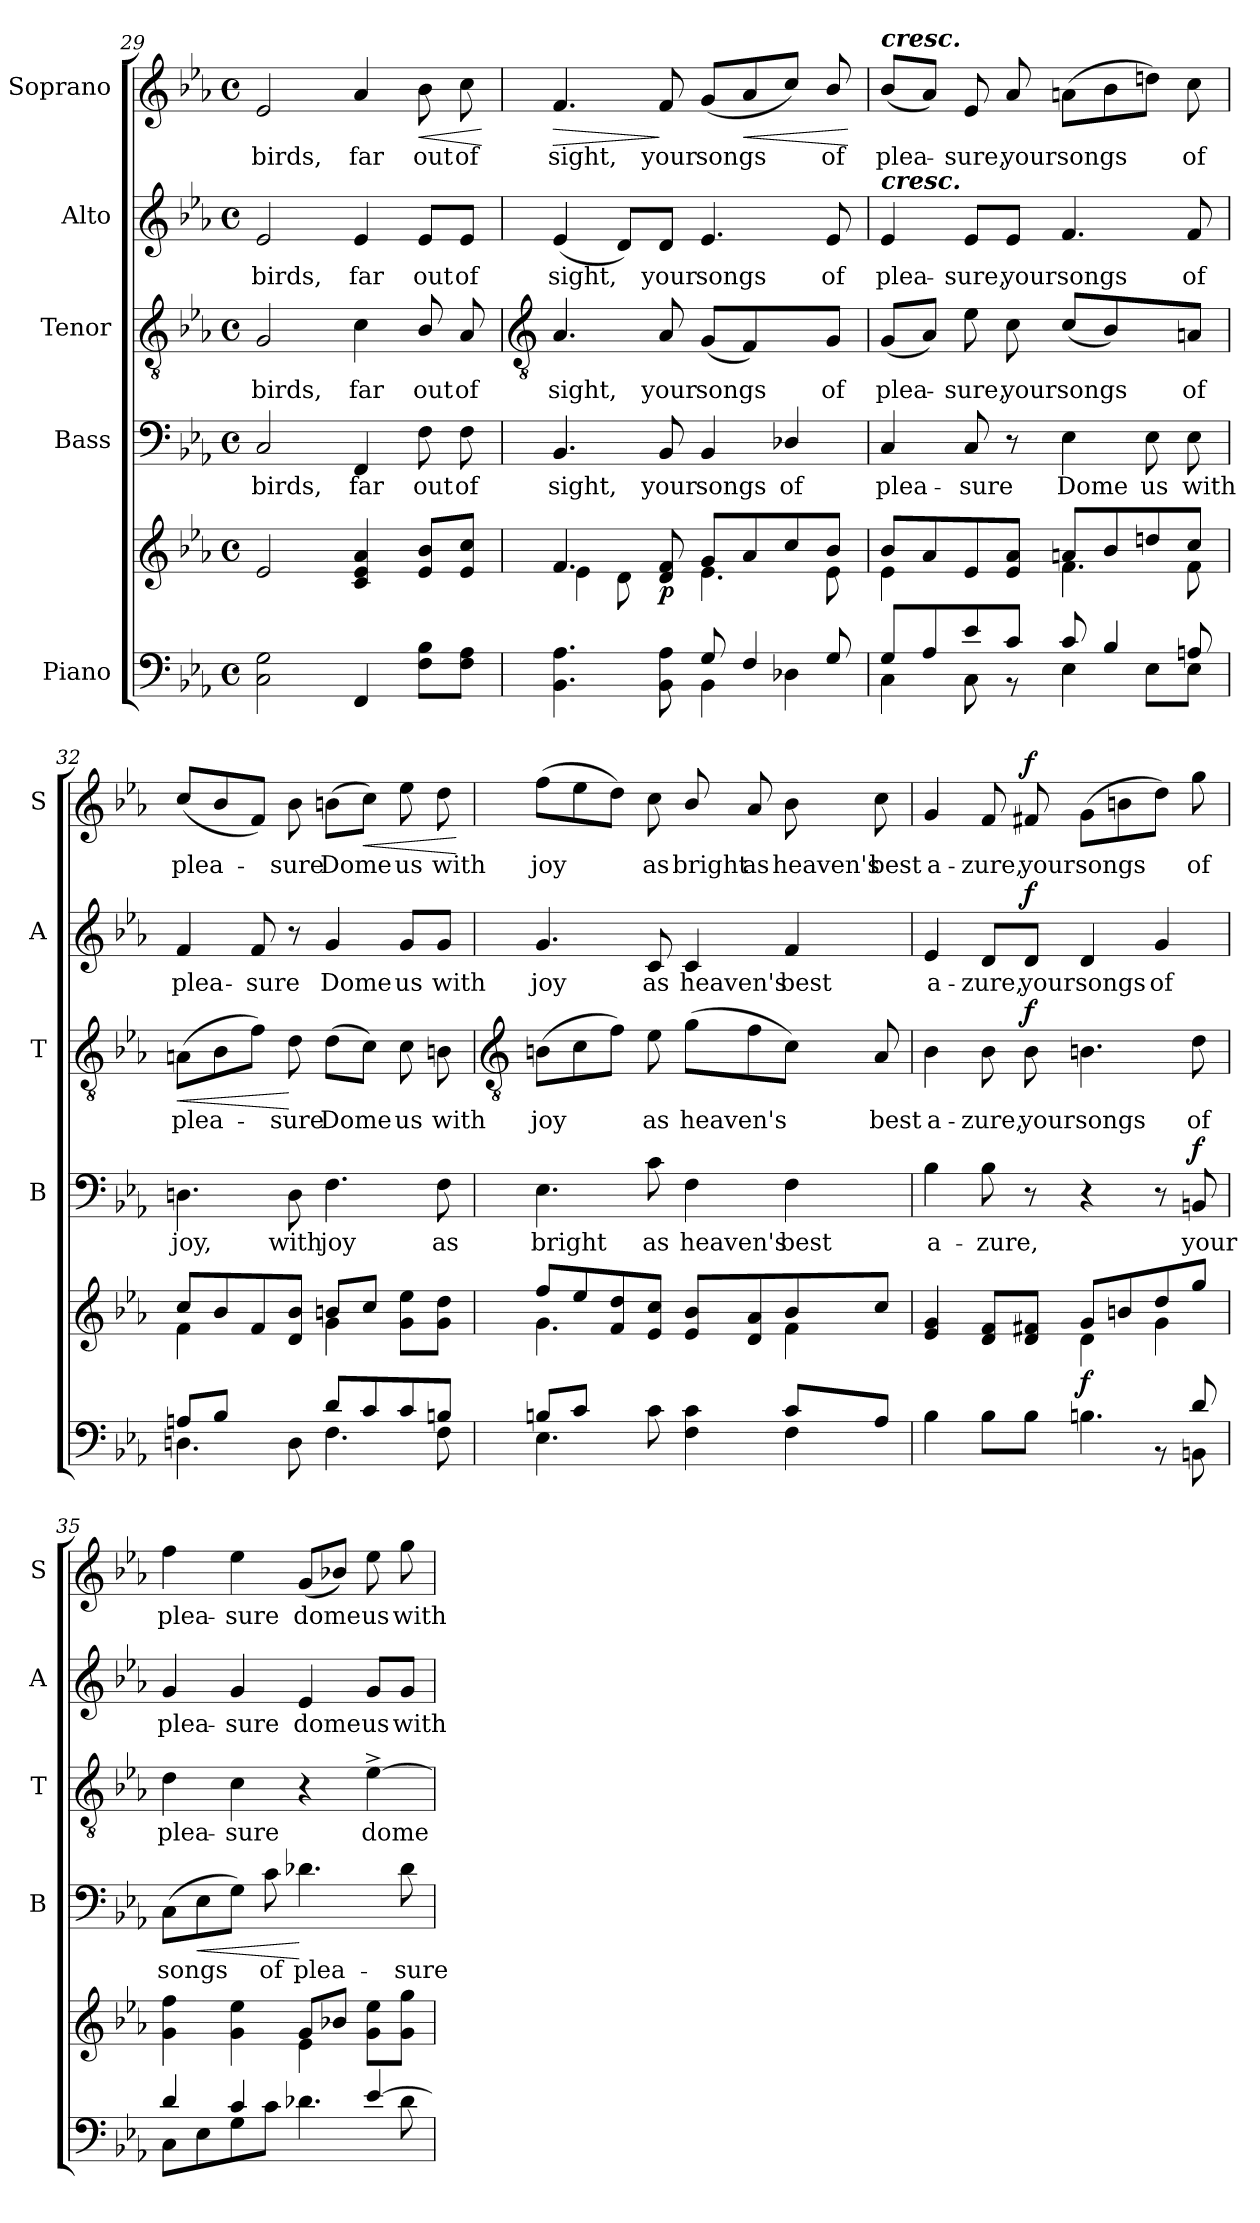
**kern	**kern	**dynam	**kern	**text	**dynam	**kern	**text	**dynam	**kern	**text	**dynam	**kern	**text	**dynam
*part5	*part5	*part5	*part4	*part4	*part4	*part3	*part3	*part3	*part2	*part2	*part2	*part1	*part1	*part1
*staff6	*staff5	*staff5/6	*staff4	*staff4	*staff4	*staff3	*staff3	*staff3	*staff2	*staff2	*staff2	*staff1	*staff1	*staff1
*I"Piano	*	*	*I"Bass	*	*	*I"Tenor	*	*	*I"Alto	*	*	*I"Soprano	*	*
*	*	*	*I'B	*	*	*I'T	*	*	*I'A	*	*	*I'S	*	*
*clefF4	*clefG2	*	*clefF4	*	*	*clefGv2	*	*	*clefG2	*	*	*clefG2	*	*
*k[b-e-a-]	*k[b-e-a-]	*	*k[b-e-a-]	*	*	*k[b-e-a-]	*	*	*k[b-e-a-]	*	*	*k[b-e-a-]	*	*
*E-:	*E-:	*	*E-:	*	*	*E-:	*	*	*E-:	*	*	*E-:	*	*
*M4/4	*M4/4	*	*M4/4	*	*	*M4/4	*	*	*M4/4	*	*	*M4/4	*	*
*met(c)	*met(c)	*	*met(c)	*	*	*met(c)	*	*	*met(c)	*	*	*met(c)	*	*
=29	=29	=29	=29	=29	=29	=29	=29	=29	=29	=29	=29	=29	=29	=29
*^	*^	*	*	*	*	*	*	*	*	*	*	*	*	*
!	!	!	!	!	!	!LO:LY:b	!	!	!LO:LY:b	!	!	!LO:LY:b	!	!	!LO:LY:b	!
1ryy	2C\ 2G\	2e-/	1ryy	.	2C	birds,	.	2G	birds,	.	2e-	birds,	.	2e-	birds,	.
!	!	!	!	!	!	!LO:LY:b	!	!	!LO:LY:b	!	!	!LO:LY:b	!	!	!LO:LY:b	!
.	4FF/	4c/ 4e-/ 4a-/	.	.	4FF	far	.	4c	far	.	4e-	far	.	4a-	far	.
!	!	!	!	!	!	!LO:LY:b	!	!	!LO:LY:b	!	!	!LO:LY:b	!	!	!LO:LY:b	!LO:HP:b
.	8F\ 8B-\L	8e-/ 8b-/L	.	.	8F	out	.	8B-/	out	.	8e-/L	out	.	8b-	out	<
!	!	!	!	!	!	!LO:LY:b	!	!	!LO:LY:b	!	!	!LO:LY:b	!	!	!LO:LY:b	!
.	8F\ 8A-\J	8e-/ 8cc/J	.	.	8F	of	.	8A-	of	.	8e-/J	of	.	8cc	of	.
*v	*v	*	*	*	*	*	*	*	*	*	*	*	*	*	*	*
*	*v	*v	*	*	*	*	*	*	*	*	*	*	*	*	*
.	.	.	.	.	.	.	.	.	.	.	.	.	.	[
!!LO:LB:g=z
=30	=30	=30	=30	=30	=30	=30	=30	=30	=30	=30	=30	=30	=30	=30
*	*	*	*	*	*	*clefGv2	*	*	*	*	*	*	*	*
*^	*^	*	*	*	*	*	*	*	*	*	*	*	*	*
!	!	!	!	!	!	!LO:LY:b	!	!	!LO:LY:b	!	!	!LO:LY:b	!	!	!LO:LY:b	!LO:HP:b
2ryy	4.BB-\ 4.A-\	4.f/	4e-\	.	4.BB-	sight,	.	4.A-	sight,	.	(<4e-	sight,	.	4.f	sight,	>
.	.	.	8d\	.	.	.	.	.	.	.	8d/L)	.	.	.	.	.
!	!	!	!	!LO:DY:b	!	!LO:LY:b	!	!	!LO:LY:b	!	!	!LO:LY:b	!	!	!LO:LY:b	!
.	8BB-\ 8A-\	8d/ 8f/	8ryy	p	8BB-	your	.	8A-	your	.	8d/J	your	.	8f	your	]
!	!	!	!	!	!	!LO:LY:b	!	!	!LO:LY:b	!	!	!LO:LY:b	!	!	!LO:LY:b	!
8G/	4BB-\	8g/L	4.e-\	.	4BB-	songs	.	(<8GL	songs	.	4.e-	songs	.	(<8gL	songs	.
!	!	!	!	!	!	!	!	!	!	!	!	!	!	!	!	!LO:HP:b
4F/	.	8a-/	.	.	.	.	.	4F)	.	.	.	.	.	8a-	.	<
!	!	!	!	!	!	!LO:LY:b	!	!	!	!	!	!	!	!	!	!
.	4D-X\	8cc/	.	.	4D-X/	of	.	.	.	.	.	.	.	8ccJ)	.	.
!	!	!	!	!	!	!	!	!	!LO:LY:b	!	!	!LO:LY:b	!	!	!LO:LY:b	!
8G/	.	8b-/J	8e-\	.	.	.	.	8GJ	of	.	8e-	of	.	8b-/	of	.
*v	*v	*	*	*	*	*	*	*	*	*	*	*	*	*	*	*
*	*v	*v	*	*	*	*	*	*	*	*	*	*	*	*	*
.	.	.	.	.	.	.	.	.	.	.	.	.	.	[
=31	=31	=31	=31	=31	=31	=31	=31	=31	=31	=31	=31	=31	=31	=31
*^	*^	*	*	*	*	*	*	*	*	*	*	*	*	*
!	!	!	!	!	!	!	!	!	!	!	!	!	!	!LO:TX:a:Bi:t=cresc.	!	!
!	!	!	!	!	!	!	!	!	!	!	!LO:TX:a:Bi:t=cresc.	!	!	!	!	!
!	!	!	!	!	!	!LO:LY:b	!	!	!LO:LY:b	!	!	!LO:LY:b	!	!	!LO:LY:b	!
8G/L	4C\	8b-/L	4e-\	.	4C	plea-	.	(<8GL	plea-	.	4e-	plea-	.	(<8b-L	plea-	.
8A-/	.	8a-/	.	.	.	.	.	8A-J)	.	.	.	.	.	8a-J)	.	.
!	!	!	!	!	!	!LO:LY:b	!	!	!LO:LY:b	!	!	!LO:LY:b	!	!	!LO:LY:b	!
8e-/	8C\	8e-/	4ryy	.	8C	-sure	.	8e-	sure,	.	8e-/L	-sure,	.	8e-	sure,	.
!	!	!	!	!	!	!	!	!	!LO:LY:b	!	!	!LO:LY:b	!	!	!LO:LY:b	!
8c/J	8r	8e-/ 8a-/J	.	.	8r	.	.	8c	your	.	8e-/J	your	.	8a-	your	.
!	!	!	!	!	!	!LO:LY:b	!	!	!LO:LY:b	!	!	!LO:LY:b	!	!	!LO:LY:b	!
8c/	4E-\	8an/L	4.f\	.	4E-	Dome	.	(<8cL	songs	.	4.f	songs	.	(>8anL	songs	.
4B-/	.	8b-/	.	.	.	.	.	4B-/)	.	.	.	.	.	8b-	.	.
!	!	!	!	!	!	!LO:LY:b	!	!	!	!	!	!	!	!	!	!
.	8E-\L	8ddn/	.	.	8E-	us	.	.	.	.	.	.	.	8ddnJ)	.	.
!	!	!	!	!	!	!LO:LY:b	!	!	!LO:LY:b	!	!	!LO:LY:b	!	!	!LO:LY:b	!
8An/	8E-\J	8cc/J	8f\	.	8E-	with	.	8AnJ	of	.	8f	of	.	8cc	of	.
=32	=32	=32	=32	=32	=32	=32	=32	=32	=32	=32	=32	=32	=32	=32	=32	=32
!	!	!	!	!	!	!LO:LY:b	!	!	!LO:LY:b	!LO:HP:b	!	!LO:LY:b	!	!	!LO:LY:b	!
8An/L	4.Dn\	8cc/L	4f\	.	4.Dn	joy,	.	(>8AnL	plea-	<	4f	plea-	.	(<8ccL	plea-	.
8B-/J	.	8b-/	.	.	.	.	.	8B-	.	.	.	.	.	8b-	.	.
!	!	!	!	!	!	!	!	!	!	!	!	!LO:LY:b	!	!	!	!
4ryy	.	8f/	4ryy	.	.	.	.	8fJ)	.	.	8f	-sure	.	8fJ)	.	.
!	!	!	!	!	!	!LO:LY:b	!	!	!LO:LY:b	!	!	!	!	!	!LO:LY:b	!
.	8D\	8d/ 8b-/J	.	.	8D	with	.	8d	sure	[	8r	.	.	8b-	sure	.
!	!	!	!	!	!	!LO:LY:b	!	!	!LO:LY:b	!	!	!LO:LY:b	!	!	!LO:LY:b	!
8d/L	4.F\	8bn/L	4g\	.	4.F	joy	.	(>8dL	Dome	.	4g	Dome	.	(>8bnL	Dome	.
!	!	!	!	!	!	!	!	!	!	!	!	!	!	!	!	!LO:HP:b
8c/	.	8cc/J	.	.	.	.	.	8cJ)	.	.	.	.	.	8ccJ)	.	<
!	!	!	!	!	!	!	!	!	!LO:LY:b	!	!	!LO:LY:b	!	!	!LO:LY:b	!
8c/	.	4ryy	8g\ 8ee-\L	.	.	.	.	8c	us	.	8g/L	us	.	8ee-	us	.
!	!	!	!	!	!	!LO:LY:b	!	!	!LO:LY:b	!	!	!LO:LY:b	!	!	!LO:LY:b	!
8Bn/J	8F\	.	8g\ 8dd\J	.	8F	as	.	8Bn	with	.	8g/J	with	.	8dd	with	.
*v	*v	*	*	*	*	*	*	*	*	*	*	*	*	*	*	*
*	*v	*v	*	*	*	*	*	*	*	*	*	*	*	*	*
.	.	.	.	.	.	.	.	.	.	.	.	.	.	[
!!LO:LB:g=z
=33	=33	=33	=33	=33	=33	=33	=33	=33	=33	=33	=33	=33	=33	=33
*	*	*	*	*	*	*clefGv2	*	*	*	*	*	*	*	*
*^	*^	*	*	*	*	*	*	*	*	*	*	*	*	*
!	!	!	!	!	!	!LO:LY:b	!	!	!LO:LY:b	!	!	!LO:LY:b	!	!	!LO:LY:b	!
8Bn/L	4.E-\	8ff/L	4.g\	.	4.E-	bright	.	(>8BnL	joy	.	4.g	joy	.	(>8ffL	joy	.
8c/J	.	8ee-/	.	.	.	.	.	8c	.	.	.	.	.	8ee-	.	.
2ryy	.	8f/ 8dd/	.	.	.	.	.	8fJ)	.	.	.	.	.	8ddJ)	.	.
!	!	!	!	!	!	!LO:LY:b	!	!	!LO:LY:b	!	!	!LO:LY:b	!	!	!LO:LY:b	!
.	8c\	8e-/ 8cc/J	4.ryy	.	8c	as	.	8e-	as	.	8c	as	.	8cc	as	.
!	!	!	!	!	!	!LO:LY:b	!	!	!LO:LY:b	!	!	!LO:LY:b	!	!	!LO:LY:b	!
.	4F\ 4c\	8e-/ 8b-/L	.	.	4F	heaven's	.	(>8gL	heaven's	.	4c	heaven's	.	8b-/	bright	.
!	!	!	!	!	!	!	!	!	!	!	!	!	!	!	!LO:LY:b	!
.	.	8d/ 8a-/	.	.	.	.	.	8f	.	.	.	.	.	8a-	as	.
!	!	!	!	!	!	!LO:LY:b	!	!	!	!	!	!LO:LY:b	!	!	!LO:LY:b	!
8c/L	4F\	8b-/	4f\	.	4F	best	.	8cJ)	.	.	4f	best	.	8b-	heaven's	.
!	!	!	!	!	!	!	!	!	!LO:LY:b	!	!	!	!	!	!LO:LY:b	!
8A-/J	.	8cc/J	.	.	.	.	.	8A-	best	.	.	.	.	8cc	best	.
=34	=34	=34	=34	=34	=34	=34	=34	=34	=34	=34	=34	=34	=34	=34	=34	=34
!	!	!	!	!	!	!LO:LY:b	!	!	!LO:LY:b	!	!	!LO:LY:b	!	!	!LO:LY:b	!
4B-\	2.ryy	4e-/ 4g/	2ryy	.	4B-	a-	.	4B-	a-	.	4e-	a-	.	4g	a-	.
!	!	!	!	!	!	!LO:LY:b	!	!	!LO:LY:b	!	!	!LO:LY:b	!	!	!LO:LY:b	!
8B-\L	.	8d/ 8f/L	.	.	8B-	-zure,	.	8B-	-zure,	.	8d/L	-zure,	.	8f	-zure,	.
!	!	!	!	!	!	!	!	!	!LO:LY:b	!LO:DY:b	!	!LO:LY:b	!LO:DY:b	!	!LO:LY:b	!LO:DY:b
8B-\J	.	8d/ 8f#X/J	.	.	8r	.	.	8B-	your	f	8d/J	your	f	8f#X	your	f
!	!	!	!	!LO:DY:b	!	!	!	!	!LO:LY:b	!	!	!LO:LY:b	!	!	!LO:LY:b	!
4.Bn\	.	8g/L	4d\	f	4r	.	.	4.Bn	songs	.	4d	songs	.	(>8gL	songs	.
.	.	8bn/	.	.	.	.	.	.	.	.	.	.	.	8bn	.	.
!	!	!	!	!	!	!	!	!	!	!	!	!LO:LY:b	!	!	!	!
.	8r	8dd/	4g\	.	8r	.	.	.	.	.	4g	of	.	8ddJ)	.	.
!	!	!	!	!	!	!LO:LY:b	!LO:DY:b	!	!LO:LY:b	!	!	!	!	!	!LO:LY:b	!
8d/	8BBn\	8gg/J	.	.	8BBn	your	f	8d	of	.	.	.	.	8gg	of	.
=35	=35	=35	=35	=35	=35	=35	=35	=35	=35	=35	=35	=35	=35	=35	=35	=35
!	!	!	!	!	!	!LO:LY:b	!	!	!LO:LY:b	!	!	!LO:LY:b	!	!	!LO:LY:b	!
4d/	8C\L	4g\ 4ff\	2ryy	.	(>8CL	songs	.	4d	plea-	.	4g	plea-	.	4ff	plea-	.
!	!	!	!	!	!	!	!LO:HP:b	!	!	!	!	!	!	!	!	!
.	8E-\	.	.	.	8E-	.	<	.	.	.	.	.	.	.	.	.
!	!	!	!	!	!	!	!	!	!LO:LY:b	!	!	!LO:LY:b	!	!	!LO:LY:b	!
4c/	8G\	4g\ 4ee-\	.	.	8GJ)	.	.	4c	-sure	.	4g	-sure	.	4ee-	-sure	.
!	!	!	!	!	!	!LO:LY:b	!	!	!	!	!	!	!	!	!	!
.	8c\J	.	.	.	8c	of	.	.	.	.	.	.	.	.	.	.
!	!	!	!	!	!	!LO:LY:b	!	!	!	!	!	!LO:LY:b	!	!	!LO:LY:b	!
4ryy	4.d-X\	8g/L	4e-\	.	4.d-X	plea-	[	4r	.	.	4e-	dome	.	(<8gL	dome	.
.	.	8b-X/J	.	.	.	.	.	.	.	.	.	.	.	8b-XJ)	.	.
!	!	!	!	!	!	!	!	!	!LO:LY:b	!	!	!LO:LY:b	!	!	!LO:LY:b	!
[4e-/	.	8g\ 8ee-\L	4ryy	.	.	.	.	[4e-^	dome	.	8g/L	us	.	8ee-	us	.
!	!	!	!	!	!	!LO:LY:b	!	!	!	!	!	!LO:LY:b	!	!	!LO:LY:b	!
.	8d-\	8g\ 8gg\J	.	.	8d-	-sure	.	.	.	.	8g/J	with	.	8gg	with	.
*v	*v	*	*	*	*	*	*	*	*	*	*	*	*	*	*	*
*	*v	*v	*	*	*	*	*	*	*	*	*	*	*	*	*
=	=	=	=	=	=	=	=	=	=	=	=	=	=	=
*-	*-	*-	*-	*-	*-	*-	*-	*-	*-	*-	*-	*-	*-	*-
